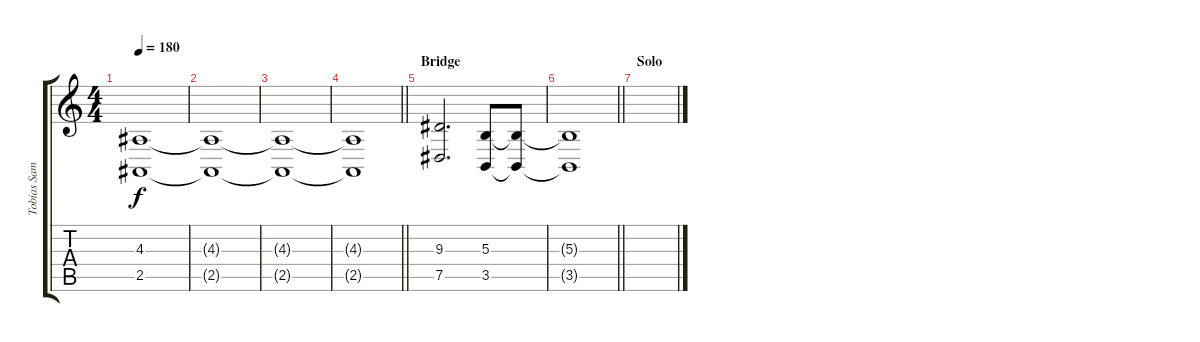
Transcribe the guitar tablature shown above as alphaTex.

\track ("Tobias Sammet (keyboard)" "Tobias Sam") {instrument choiraahs}
\staff {score tabs}
\tuning (Eb4 Bb3 Gb3 Db3 Ab2 Eb2) {hide}
\ts (4 4)
\tempo 180
\clef g2
\ks c
(4.3 2.5).1{dy f} |
(4.3{t} 2.5{t}).1 |
(4.3{t} 2.5{t}).1 |
\barLineRight lightlight
(4.3{t} 2.5{t}).1 |
\section ("" "Bridge")
(9.3 7.5).2{d} (5.3 3.5).8 (5.3{t} 3.5{t}).8 |
\barLineRight lightlight
(5.3{t} 3.5{t}).1 |
\section ("" "Solo")
